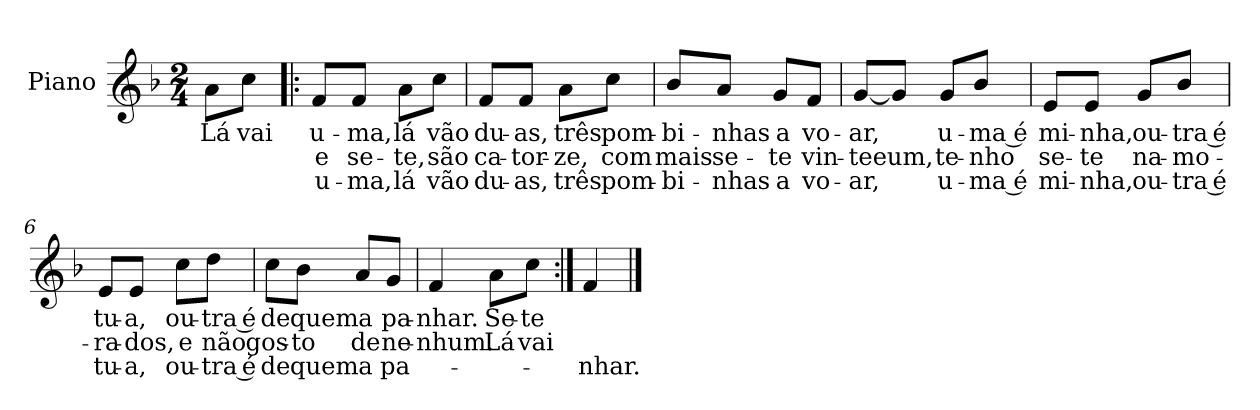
**kern	**text	**text	**text
*part1	*part1	*part1	*part1
*staff1	*staff1	*staff1	*staff1
*I"Piano	*	*	*
*I'Pno.	*	*	*
*clefG2	*	*	*
*k[b-]	*	*	*
*M2/4	*	*	*
=	=	=	=
8a\L	Lá	.	.
8cc\J	vai	.	.
=1!|:	=1!|:	=1!|:	=1!|:
8f/L	u-	e	u-
8f/J	-ma,	se-	-ma,
8a\L	lá	-te,	lá
8cc\J	vão	são	vão
=2	=2	=2	=2
8f/L	du-	ca-	du-
8f/J	-as,	-tor-	-as,
8a\L	três	-ze,	três
8cc\J	pom-	com	pom-
=3	=3	=3	=3
8b-/L	-bi-	mais	-bi-
8a/J	-nhas	se-	-nhas
8g/L	a	-te	a
8f/J	vo-	vin-	vo-
=4	=4	=4	=4
[8g/L	-ar,	-tee	-ar,
8g/J]	.	um,	.
8g/L	u-	te-	u-
8b-/J	-ma é	-nho	ma é
=5	=5	=5	=5
8e/L	mi-	se-	mi-
8e/J	-nha,	-te	-nha,
8g/L	ou-	na-	ou-
8b-/J	-tra é	-mo-	-tra é
!!LO:LB:g=z
=6	=6	=6	=6
8e/L	tu-	-ra-	tu-
8e/J	-a,	-dos,	-a,
8cc\L	ou-	e	ou-
8dd\J	-tra é	não	tra é
=7	=7	=7	=7
8cc\L	de	gos-	de
8b-\J	quem	-to	quem
8a/L	a	de	a
8g/J	pa-	ne-	pa-
=8	=8	=8	=8
4f/	-nhar.	-nhum.	.
8a\L	Se-	Lá	.
8cc\J	-te	vai	.
=9:|!	=9:|!	=9:|!	=9:|!
4f/	.	.	-nhar.
==	==	==	==
*-	*-	*-	*-
